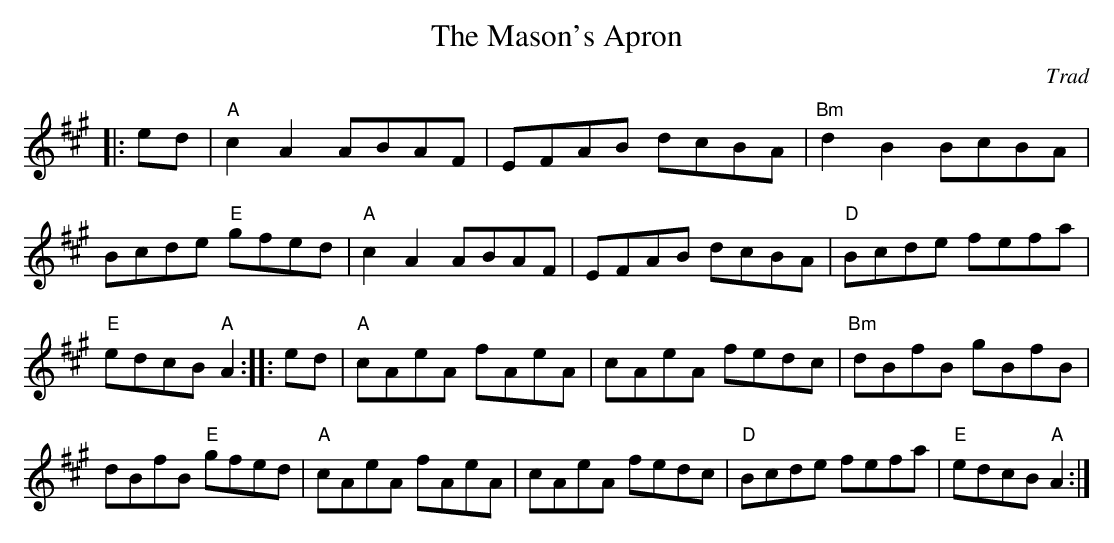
X:1
T:Mason's Apron, The
C:Trad
L:1/8
E:9
K:A
|:ed|"A"c2 A2 ABAF|EFAB dcBA|"Bm"d2 B2 BcBA|Bcde "E"gfed|\
"A"c2 A2 ABAF|EFAB dcBA|"D"Bcde fefa|"E"edcB "A"A2::\
ed|"A"cAeA fAeA|cAeA fedc|"Bm"dBfB gBfB|dBfB "E"gfed|\
"A"cAeA fAeA|cAeA fedc|"D"Bcde fefa|"E"edcB "A"A2:|**
